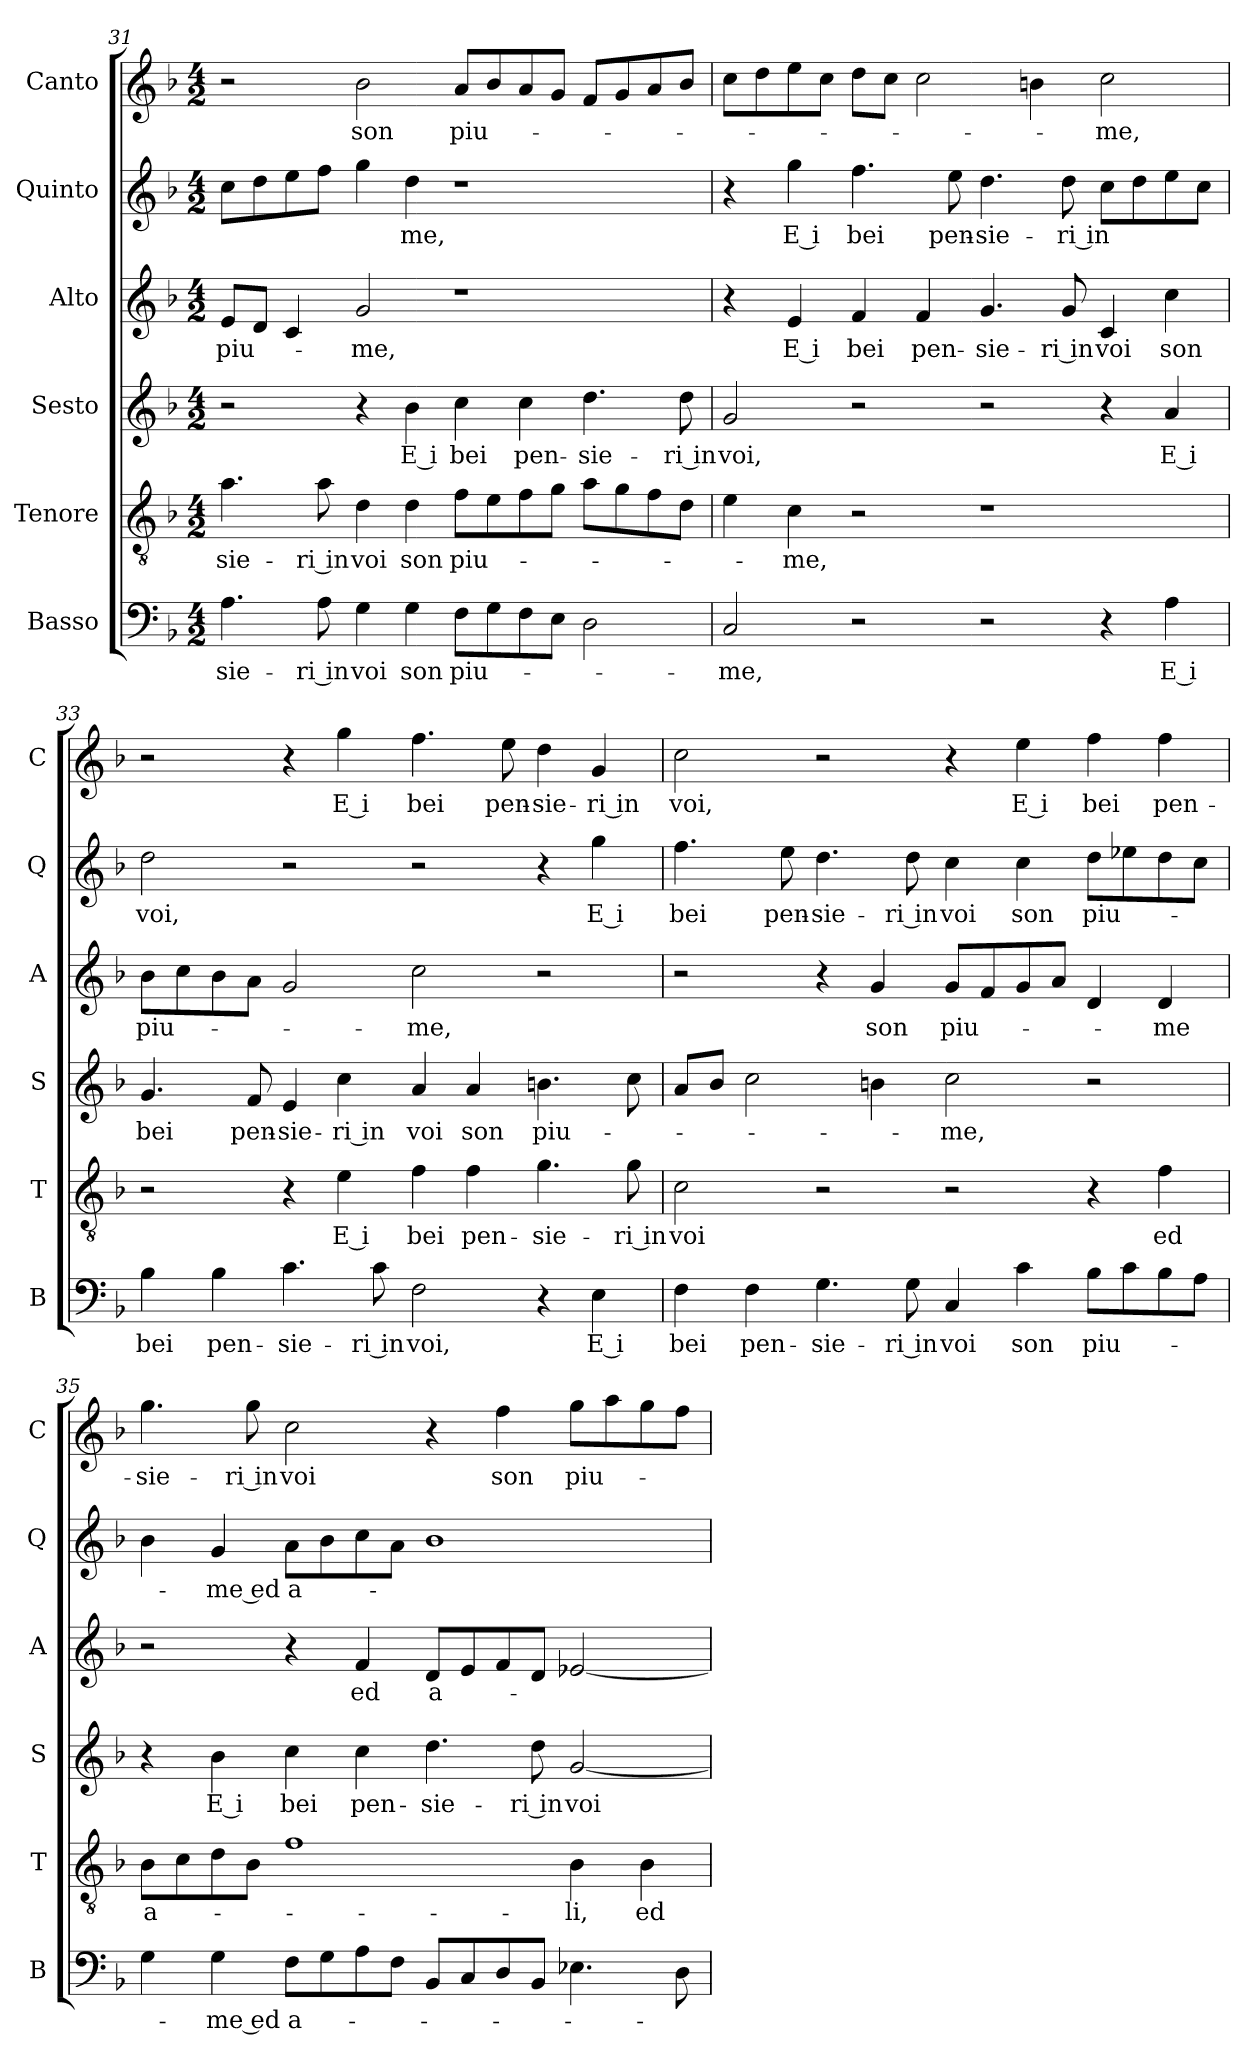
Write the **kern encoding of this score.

**kern	**text	**kern	**text	**kern	**text	**kern	**text	**kern	**text	**kern	**text
*part6	*part6	*part5	*part5	*part4	*part4	*part3	*part3	*part2	*part2	*part1	*part1
*staff6	*staff6	*staff5	*staff5	*staff4	*staff4	*staff3	*staff3	*staff2	*staff2	*staff1	*staff1
*I"Basso	*	*I"Tenore	*	*I"Sesto	*	*I"Alto	*	*I"Quinto	*	*I"Canto	*
*I'B	*	*I'T	*	*I'S	*	*I'A	*	*I'Q	*	*I'C	*
*clefF4	*	*clefGv2	*	*clefG2	*	*clefG2	*	*clefG2	*	*clefG2	*
*k[b-]	*	*k[b-]	*	*k[b-]	*	*k[b-]	*	*k[b-]	*	*k[b-]	*
*F:	*	*F:	*	*F:	*	*F:	*	*F:	*	*F:	*
*M4/2	*	*M4/2	*	*M4/2	*	*M4/2	*	*M4/2	*	*M4/2	*
=31	=31	=31	=31	=31	=31	=31	=31	=31	=31	=31	=31
4.A	-sie-	4.a	-sie-	2r	.	8eL	piu-	8ccL	.	2r	.
.	.	.	.	.	.	8dJ	.	8dd	.	.	.
.	.	.	.	.	.	4c	.	8ee	.	.	.
8A	-ri in	8a	-ri in	.	.	.	.	8ffJ	.	.	.
4G	voi	4d	voi	4r	.	2g	-me,	4gg	.	2b-	son
4G	son	4d	son	4b-	E i	.	.	4dd	-me,	.	.
8FL	piu-	8fL	piu-	4cc	bei	1r	.	1r	.	8aL	piu-
8G	.	8e	.	.	.	.	.	.	.	8b-	.
8F	.	8f	.	4cc	pen-	.	.	.	.	8a	.
8EJ	.	8gJ	.	.	.	.	.	.	.	8gJ	.
2D	.	8aL	.	4.dd	-sie-	.	.	.	.	8fL	.
.	.	8g	.	.	.	.	.	.	.	8g	.
.	.	8f	.	.	.	.	.	.	.	8a	.
.	.	8dJ	.	8dd	-ri in	.	.	.	.	8b-J	.
=32	=32	=32	=32	=32	=32	=32	=32	=32	=32	=32	=32
2C	-me,	4e	.	2g	voi,	4r	.	4r	.	8ccL	.
.	.	.	.	.	.	.	.	.	.	8dd	.
.	.	4c	-me,	.	.	4e	E i	4gg	E i	8ee	.
.	.	.	.	.	.	.	.	.	.	8ccJ	.
2r	.	2r	.	2r	.	4f	bei	4.ff	bei	8ddL	.
.	.	.	.	.	.	.	.	.	.	8ccJ	.
.	.	.	.	.	.	4f	pen-	.	.	2cc	.
.	.	.	.	.	.	.	.	8ee	pen-	.	.
2r	.	1r	.	2r	.	4.g	-sie-	4.dd	-sie-	.	.
.	.	.	.	.	.	.	.	.	.	4bn	.
.	.	.	.	.	.	8g	-ri in	8dd	-ri in	.	.
4r	.	.	.	4r	.	4c	voi	8ccL	.	2cc	-me,
.	.	.	.	.	.	.	.	8dd	.	.	.
4A	E i	.	.	4a	E i	4cc	son	8ee	.	.	.
.	.	.	.	.	.	.	.	8ccJ	.	.	.
=33	=33	=33	=33	=33	=33	=33	=33	=33	=33	=33	=33
4B-	bei	2r	.	4.g	bei	8b-L	piu-	2dd	voi,	2r	.
.	.	.	.	.	.	8cc	.	.	.	.	.
4B-	pen-	.	.	.	.	8b-	.	.	.	.	.
.	.	.	.	8f	pen-	8aJ	.	.	.	.	.
4.c	-sie-	4r	.	4e	-sie-	2g	.	2r	.	4r	.
.	.	4e	E i	4cc	-ri in	.	.	.	.	4gg	E i
8c	-ri in	.	.	.	.	.	.	.	.	.	.
2F	voi,	4f	bei	4a	voi	2cc	-me,	2r	.	4.ff	bei
.	.	4f	pen-	4a	son	.	.	.	.	.	.
.	.	.	.	.	.	.	.	.	.	8ee	pen-
4r	.	4.g	-sie-	4.bn	piu-	2r	.	4r	.	4dd	-sie-
4E	E i	.	.	.	.	.	.	4gg	E i	4g	-ri in
.	.	8g	-ri in	8cc	.	.	.	.	.	.	.
=34	=34	=34	=34	=34	=34	=34	=34	=34	=34	=34	=34
4F	bei	2c	voi	8aL	.	2r	.	4.ff	bei	2cc	voi,
.	.	.	.	8b-J	.	.	.	.	.	.	.
4F	pen-	.	.	2cc	.	.	.	.	.	.	.
.	.	.	.	.	.	.	.	8ee	pen-	.	.
4.G	-sie-	2r	.	.	.	4r	.	4.dd	-sie-	2r	.
.	.	.	.	4bn	.	4g	son	.	.	.	.
8G	-ri in	.	.	.	.	.	.	8dd	-ri in	.	.
4C	voi	2r	.	2cc	-me,	8gL	piu-	4cc	voi	4r	.
.	.	.	.	.	.	8f	.	.	.	.	.
4c	son	.	.	.	.	8g	.	4cc	son	4ee	E i
.	.	.	.	.	.	8aJ	.	.	.	.	.
8B-L	piu-	4r	.	2r	.	4d	.	8ddL	piu-	4ff	bei
8c	.	.	.	.	.	.	.	8ee-X	.	.	.
8B-	.	4f	ed	.	.	4d	-me	8dd	.	4ff	pen-
8AJ	.	.	.	.	.	.	.	8ccJ	.	.	.
=35	=35	=35	=35	=35	=35	=35	=35	=35	=35	=35	=35
4G	.	8B-L	a-	4r	.	2r	.	4b-	.	4.gg	-sie-
.	.	8c	.	.	.	.	.	.	.	.	.
4G	-me ed	8d	.	4b-	E i	.	.	4g	-me ed	.	.
.	.	8B-J	.	.	.	.	.	.	.	8gg	-ri in
8FL	a-	1f	.	4cc	bei	4r	.	8aL	a-	2cc	voi
8G	.	.	.	.	.	.	.	8b-	.	.	.
8A	.	.	.	4cc	pen-	4f	ed	8cc	.	.	.
8FJ	.	.	.	.	.	.	.	8aJ	.	.	.
8BB-L	.	.	.	4.dd	-sie-	8dL	a-	1b-	.	4r	.
8C	.	.	.	.	.	8e	.	.	.	.	.
8D	.	.	.	.	.	8f	.	.	.	4ff	son
8BB-J	.	.	.	8dd	-ri in	8dJ	.	.	.	.	.
4.E-X	.	4B-	-li,	[2g	voi	[2e-X	.	.	.	8ggL	piu-
.	.	.	.	.	.	.	.	.	.	8aa	.
.	.	4B-	ed	.	.	.	.	.	.	8gg	.
8D	.	.	.	.	.	.	.	.	.	8ffJ	.
=	=	=	=	=	=	=	=	=	=	=	=
*-	*-	*-	*-	*-	*-	*-	*-	*-	*-	*-	*-
